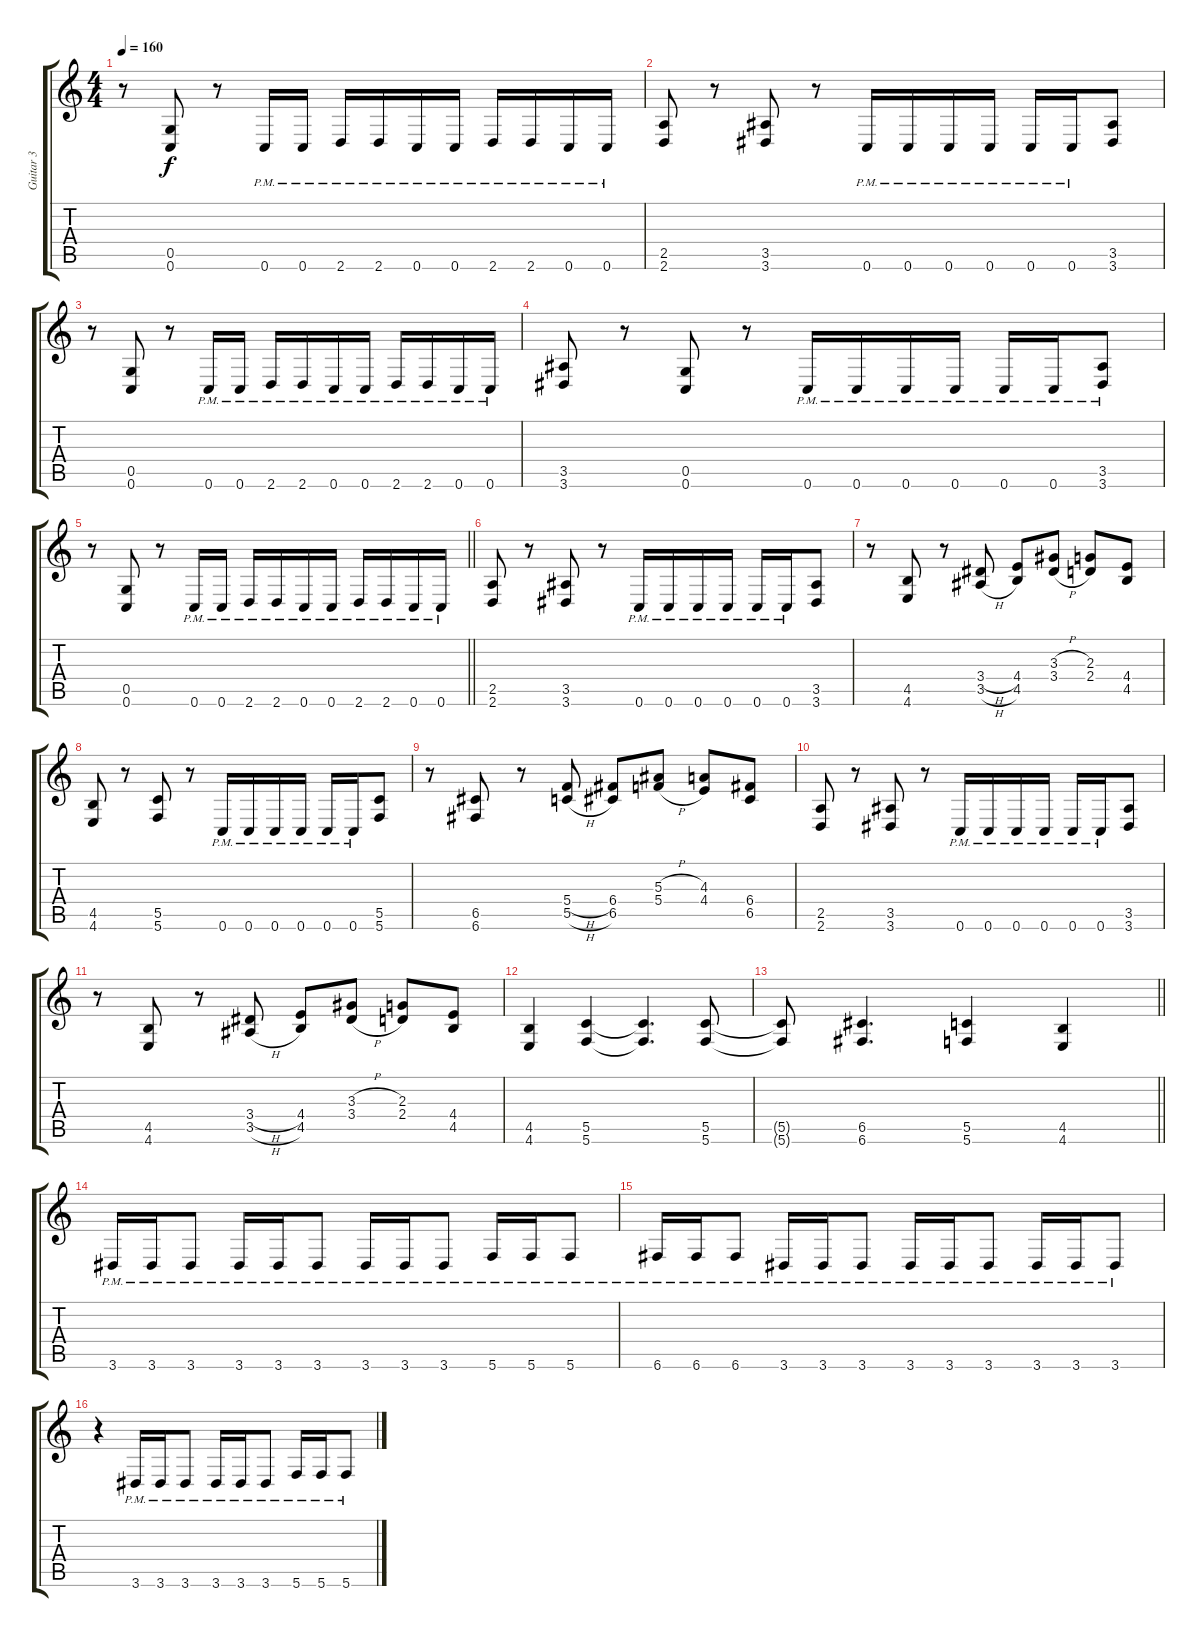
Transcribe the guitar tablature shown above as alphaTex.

\track ("Guitar 3" "Guitar 3") {instrument overdrivenguitar}
\staff {score tabs}
\tuning (D4 A3 F3 C3 G2 C2) {hide}
\ts (4 4)
\tempo 160
\clef g2
\ks c
r.8{dy f} (0.5 0.6).8 r.8 0.6{pm}.16 0.6{pm}.16 2.6{pm}.16 2.6{pm}.16 0.6{pm}.16 0.6{pm}.16 2.6{pm}.16 2.6{pm}.16 0.6{pm}.16 0.6{pm}.16 |
(2.5 2.6).8 r.8 (3.5 3.6).8 r.8 0.6{pm}.16 0.6{pm}.16 0.6{pm}.16 0.6{pm}.16 0.6{pm}.16 0.6{pm}.16 (3.5 3.6).8 |
r.8 (0.5 0.6).8 r.8 0.6{pm}.16 0.6{pm}.16 2.6{pm}.16 2.6{pm}.16 0.6{pm}.16 0.6{pm}.16 2.6{pm}.16 2.6{pm}.16 0.6{pm}.16 0.6{pm}.16 |
(3.5 3.6).8 r.8 (0.5 0.6).8 r.8 0.6{pm}.16 0.6{pm}.16 0.6{pm}.16 0.6{pm}.16 0.6{pm}.16 0.6{pm}.16 (3.5{pm} 3.6{pm}).8 |
\barLineRight lightlight
r.8 (0.5 0.6).8 r.8 0.6{pm}.16 0.6{pm}.16 2.6{pm}.16 2.6{pm}.16 0.6{pm}.16 0.6{pm}.16 2.6{pm}.16 2.6{pm}.16 0.6{pm}.16 0.6{pm}.16 |
(2.5 2.6).8 r.8 (3.5 3.6).8 r.8 0.6{pm}.16 0.6{pm}.16 0.6{pm}.16 0.6{pm}.16 0.6{pm}.16 0.6{pm}.16 (3.5 3.6).8 |
r.8 (4.5 4.6).8 r.8 (3.4{h} 3.5{h}).8 (4.4 4.5).8 (3.3{h} 3.4{h}).8 (2.3 2.4).8 (4.4 4.5).8 |
(4.5 4.6).8 r.8 (5.5 5.6).8 r.8 0.6{pm}.16 0.6{pm}.16 0.6{pm}.16 0.6{pm}.16 0.6{pm}.16 0.6{pm}.16 (5.5 5.6).8 |
r.8 (6.5 6.6).8 r.8 (5.4{h} 5.5{h}).8 (6.4 6.5).8 (5.3{h} 5.4{h}).8 (4.3 4.4).8 (6.4 6.5).8 |
(2.5 2.6).8 r.8 (3.5 3.6).8 r.8 0.6{pm}.16 0.6{pm}.16 0.6{pm}.16 0.6{pm}.16 0.6{pm}.16 0.6{pm}.16 (3.5 3.6).8 |
r.8 (4.5 4.6).8 r.8 (3.4{h} 3.5{h}).8 (4.4 4.5).8 (3.3{h} 3.4{h}).8 (2.3 2.4).8 (4.4 4.5).8 |
(4.5 4.6).4 (5.5 5.6).4 (5.5{t} 5.6{t}).4{d} (5.5 5.6).8 |
\barLineRight lightlight
(5.5{t} 5.6{t}).8 (6.5 6.6).4{d} (5.5 5.6).4 (4.5 4.6).4 |
3.6{pm}.16 3.6{pm}.16 3.6{pm}.8 3.6{pm}.16 3.6{pm}.16 3.6{pm}.8 3.6{pm}.16 3.6{pm}.16 3.6{pm}.8 5.6{pm}.16 5.6{pm}.16 5.6{pm}.8 |
6.6{pm}.16 6.6{pm}.16 6.6{pm}.8 3.6{pm}.16 3.6{pm}.16 3.6{pm}.8 3.6{pm}.16 3.6{pm}.16 3.6{pm}.8 3.6{pm}.16 3.6{pm}.16 3.6{pm}.8 |
r.4 3.6{pm}.16 3.6{pm}.16 3.6{pm}.8 3.6{pm}.16 3.6{pm}.16 3.6{pm}.8 5.6{pm}.16 5.6{pm}.16 5.6{pm}.8
